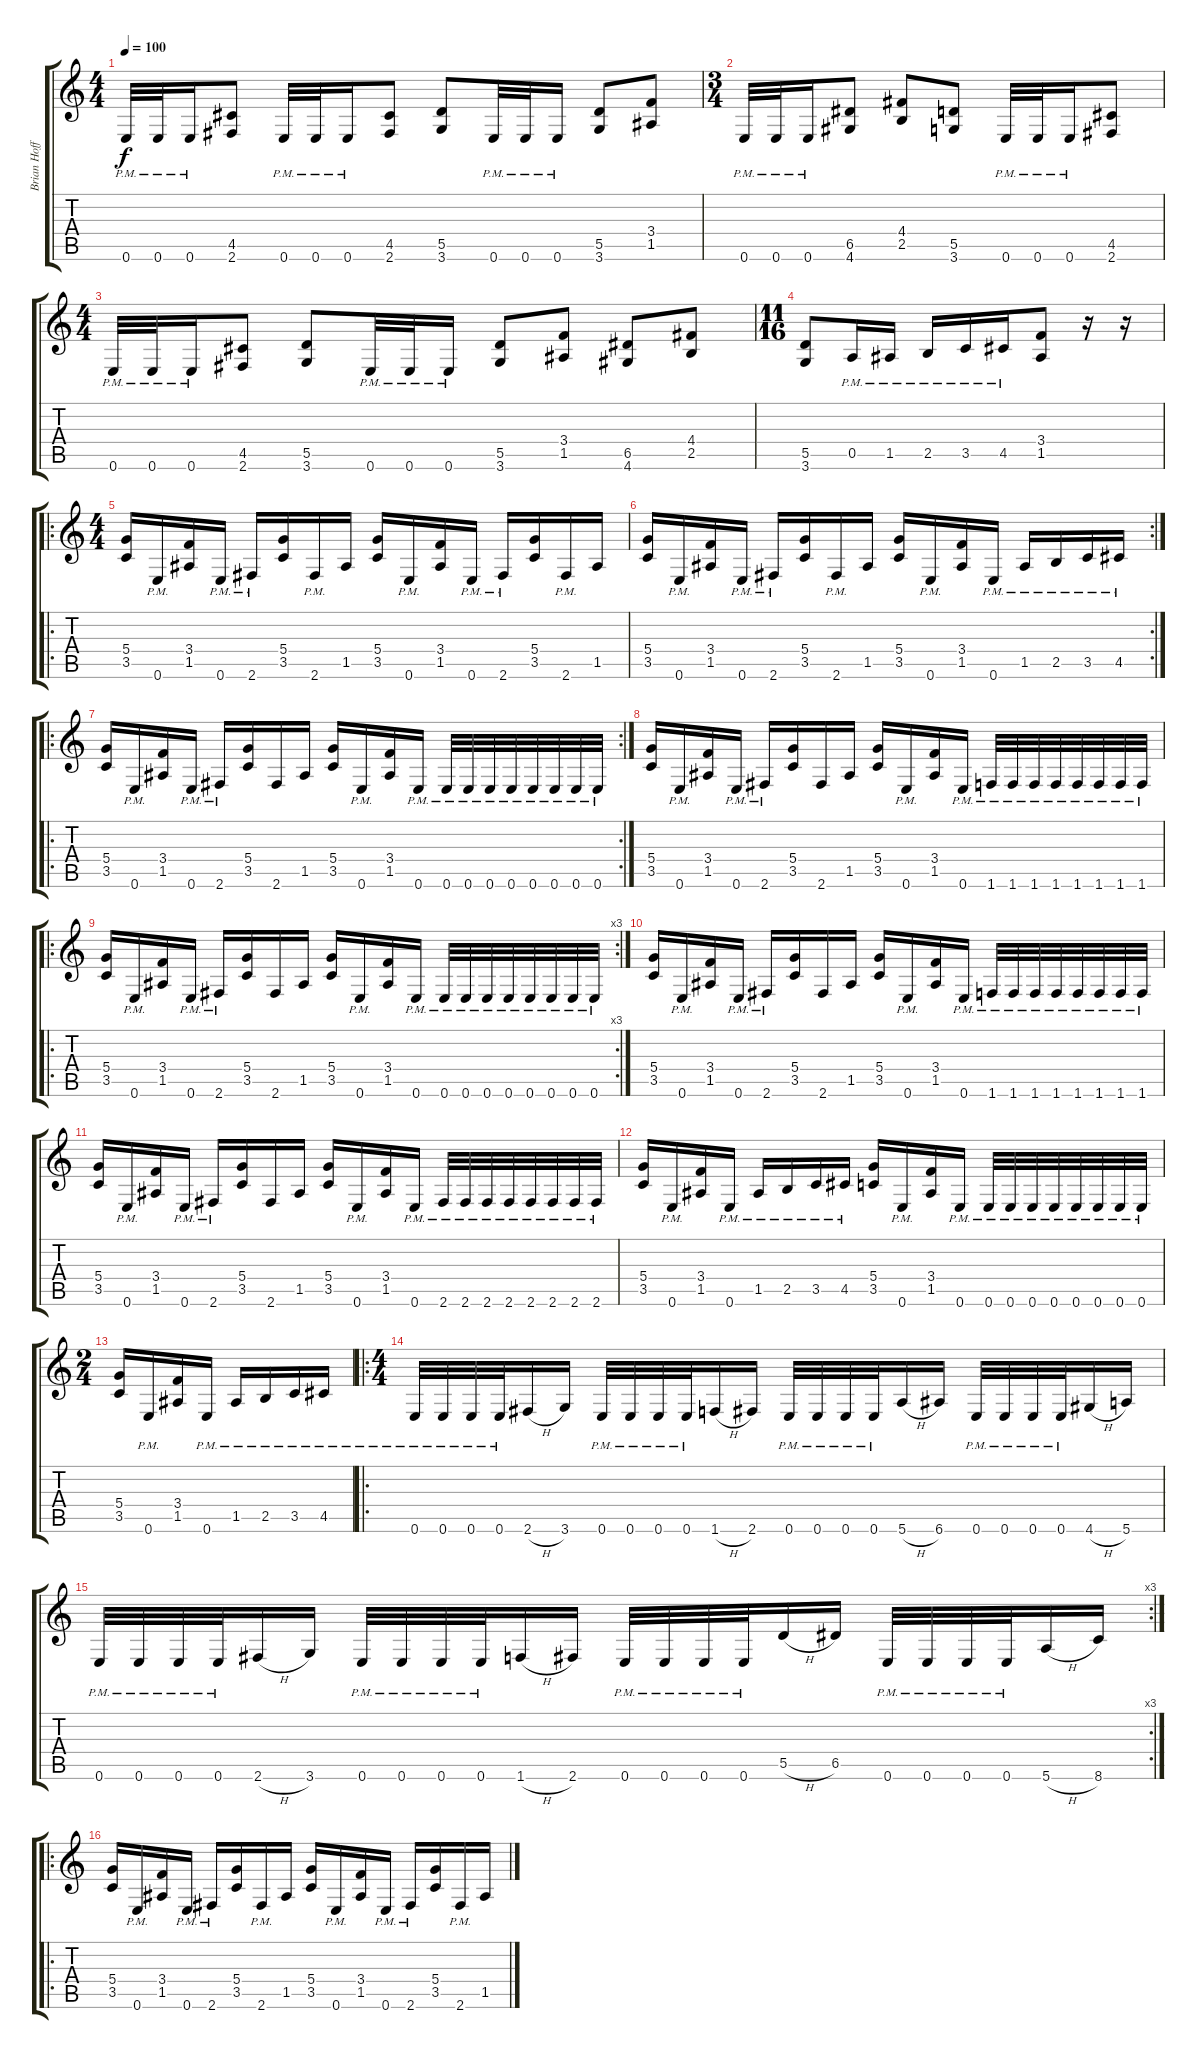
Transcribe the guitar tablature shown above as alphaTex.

\track ("Brian Hoffman" "Brian Hoff") {instrument distortionguitar}
\staff {score tabs}
\tuning (E4 B3 G3 D3 A2 E2) {hide}
\ts (4 4)
\tempo 100
\clef g2
\ks c
0.6{pm}.32{dy f instrument distortionguitar} 0.6{pm}.32 0.6{pm}.16 (4.5 2.6).8 0.6{pm}.32 0.6{pm}.32 0.6{pm}.16 (4.5 2.6).8 (5.5 3.6).8 0.6{pm}.32 0.6{pm}.32 0.6{pm}.16 (5.5 3.6).8 (3.4 1.5).8 |
\ts (3 4)
0.6{pm}.32 0.6{pm}.32 0.6{pm}.16 (6.5 4.6).8 (4.4 2.5).8 (5.5 3.6).8 0.6{pm}.32 0.6{pm}.32 0.6{pm}.16 (4.5 2.6).8 |
\ts (4 4)
0.6{pm}.32 0.6{pm}.32 0.6{pm}.16 (4.5 2.6).8 (5.5 3.6).8 0.6{pm}.32 0.6{pm}.32 0.6{pm}.16 (5.5 3.6).8 (3.4 1.5).8 (6.5 4.6).8 (4.4 2.5).8 |
\ts (11 16)
(5.5 3.6).8 0.5{pm}.16 1.5{pm}.16 2.5{pm}.16 3.5{pm}.16 4.5{pm}.16 (3.4 1.5).8 r.16 r.16 |
\ro
\ts (4 4)
(5.4 3.5).16 0.6{pm}.16 (3.4 1.5).16 0.6{pm}.16 2.6{pm}.16 (5.4 3.5).16 2.6{pm}.16 1.5.16 (5.4 3.5).16 0.6{pm}.16 (3.4 1.5).16 0.6{pm}.16 2.6{pm}.16 (5.4 3.5).16 2.6{pm}.16 1.5.16 |
\rc 2
(5.4 3.5).16 0.6{pm}.16 (3.4 1.5).16 0.6{pm}.16 2.6{pm}.16 (5.4 3.5).16 2.6{pm}.16 1.5.16 (5.4 3.5).16 0.6{pm}.16 (3.4 1.5).16 0.6{pm}.16 1.5{pm}.16 2.5{pm}.16 3.5{pm}.16 4.5{pm}.16 |
\ro
\rc 2
(5.4 3.5).16 0.6{pm}.16 (3.4 1.5).16 0.6{pm}.16 2.6{pm}.16 (5.4 3.5).16 2.6.16 1.5.16 (5.4 3.5).16 0.6{pm}.16 (3.4 1.5).16 0.6{pm}.16 0.6{pm}.32 0.6{pm}.32 0.6{pm}.32 0.6{pm}.32 0.6{pm}.32 0.6{pm}.32 0.6{pm}.32 0.6{pm}.32 |
(5.4 3.5).16 0.6{pm}.16 (3.4 1.5).16 0.6{pm}.16 2.6{pm}.16 (5.4 3.5).16 2.6.16 1.5.16 (5.4 3.5).16 0.6{pm}.16 (3.4 1.5).16 0.6{pm}.16 1.6{pm}.32 1.6{pm}.32 1.6{pm}.32 1.6{pm}.32 1.6{pm}.32 1.6{pm}.32 1.6{pm}.32 1.6{pm}.32 |
\ro
\rc 3
(5.4 3.5).16 0.6{pm}.16 (3.4 1.5).16 0.6{pm}.16 2.6{pm}.16 (5.4 3.5).16 2.6.16 1.5.16 (5.4 3.5).16 0.6{pm}.16 (3.4 1.5).16 0.6{pm}.16 0.6{pm}.32 0.6{pm}.32 0.6{pm}.32 0.6{pm}.32 0.6{pm}.32 0.6{pm}.32 0.6{pm}.32 0.6{pm}.32 |
(5.4 3.5).16 0.6{pm}.16 (3.4 1.5).16 0.6{pm}.16 2.6{pm}.16 (5.4 3.5).16 2.6.16 1.5.16 (5.4 3.5).16 0.6{pm}.16 (3.4 1.5).16 0.6{pm}.16 1.6{pm}.32 1.6{pm}.32 1.6{pm}.32 1.6{pm}.32 1.6{pm}.32 1.6{pm}.32 1.6{pm}.32 1.6{pm}.32 |
(5.4 3.5).16 0.6{pm}.16 (3.4 1.5).16 0.6{pm}.16 2.6{pm}.16 (5.4 3.5).16 2.6.16 1.5.16 (5.4 3.5).16 0.6{pm}.16 (3.4 1.5).16 0.6{pm}.16 2.6{pm}.32 2.6{pm}.32 2.6{pm}.32 2.6{pm}.32 2.6{pm}.32 2.6{pm}.32 2.6{pm}.32 2.6{pm}.32 |
(5.4 3.5).16 0.6{pm}.16 (3.4 1.5).16 0.6{pm}.16 1.5{pm}.16 2.5{pm}.16 3.5{pm}.16 4.5{pm}.16 (5.4 3.5).16 0.6{pm}.16 (3.4 1.5).16 0.6{pm}.16 0.6{pm}.32 0.6{pm}.32 0.6{pm}.32 0.6{pm}.32 0.6{pm}.32 0.6{pm}.32 0.6{pm}.32 0.6{pm}.32 |
\ts (2 4)
(5.4 3.5).16 0.6{pm}.16 (3.4 1.5).16 0.6{pm}.16 1.5{pm}.16 2.5{pm}.16 3.5{pm}.16 4.5{pm}.16 |
\ro
\ts (4 4)
0.6{pm}.32 0.6{pm}.32 0.6{pm}.32 0.6{pm}.32 2.6{h}.16 3.6.16 0.6{pm}.32 0.6{pm}.32 0.6{pm}.32 0.6{pm}.32 1.6{h}.16 2.6.16 0.6{pm}.32 0.6{pm}.32 0.6{pm}.32 0.6{pm}.32 5.6{h}.16 6.6.16 0.6{pm}.32 0.6{pm}.32 0.6{pm}.32 0.6{pm}.32 4.6{h}.16 5.6.16 |
\rc 3
0.6{pm}.32 0.6{pm}.32 0.6{pm}.32 0.6{pm}.32 2.6{h}.16 3.6.16 0.6{pm}.32 0.6{pm}.32 0.6{pm}.32 0.6{pm}.32 1.6{h}.16 2.6.16 0.6{pm}.32 0.6{pm}.32 0.6{pm}.32 0.6{pm}.32 5.5{h}.16 6.5.16 0.6{pm}.32 0.6{pm}.32 0.6{pm}.32 0.6{pm}.32 5.6{h}.16 8.6.16 |
\ro
(5.4 3.5).16 0.6{pm}.16 (3.4 1.5).16 0.6{pm}.16 2.6{pm}.16 (5.4 3.5).16 2.6{pm}.16 1.5.16 (5.4 3.5).16 0.6{pm}.16 (3.4 1.5).16 0.6{pm}.16 2.6{pm}.16 (5.4 3.5).16 2.6{pm}.16 1.5.16
